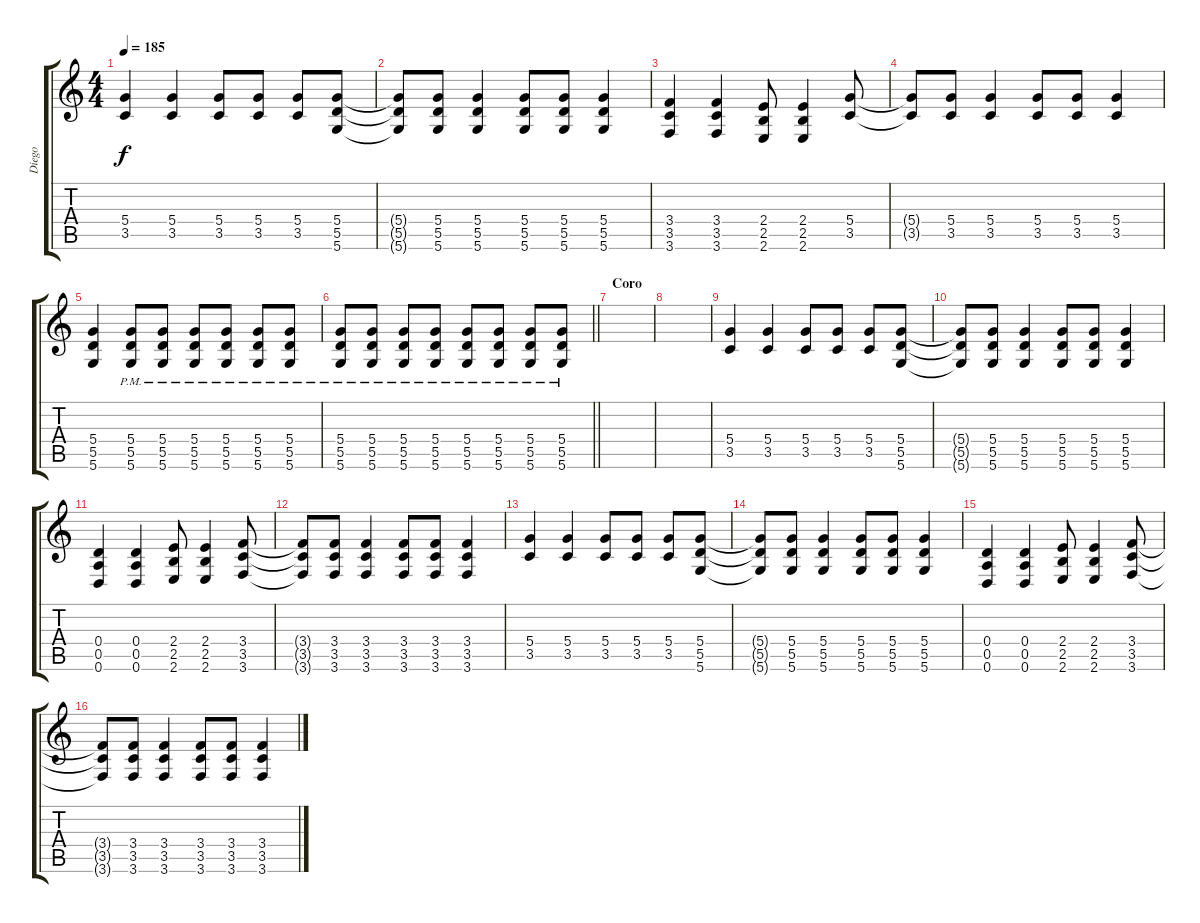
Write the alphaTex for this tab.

\track ("Diego" "Diego") {instrument distortionguitar}
\staff {score tabs}
\tuning (E4 B3 G3 D3 A2 D2) {hide}
\ts (4 4)
\tempo 185
\clef g2
\ks c
(5.4 3.5).4{dy f} (5.4 3.5).4 (5.4 3.5).8 (5.4 3.5).8 (5.4 3.5).8 (5.4 5.5 5.6).8 |
(5.4{t} 5.5{t} 5.6{t}).8 (5.4 5.5 5.6).8 (5.4 5.5 5.6).4 (5.4 5.5 5.6).8 (5.4 5.5 5.6).8 (5.4 5.5 5.6).4 |
(3.4 3.5 3.6).4 (3.4 3.5 3.6).4 (2.4 2.5 2.6).8 (2.4 2.5 2.6).4 (5.4 3.5).8 |
(5.4{t} 3.5{t}).8 (5.4 3.5).8 (5.4 3.5).4 (5.4 3.5).8 (5.4 3.5).8 (5.4 3.5).4 |
(5.4 5.5 5.6).4 (5.4{pm} 5.5{pm} 5.6{pm}).8 (5.4{pm} 5.5{pm} 5.6{pm}).8 (5.4{pm} 5.5{pm} 5.6{pm}).8 (5.4{pm} 5.5{pm} 5.6{pm}).8 (5.4{pm} 5.5{pm} 5.6{pm}).8 (5.4{pm} 5.5{pm} 5.6{pm}).8 |
\barLineRight lightlight
(5.4{pm} 5.5{pm} 5.6{pm}).8 (5.4{pm} 5.5{pm} 5.6{pm}).8 (5.4{pm} 5.5{pm} 5.6{pm}).8 (5.4{pm} 5.5{pm} 5.6{pm}).8 (5.4{pm} 5.5{pm} 5.6{pm}).8 (5.4{pm} 5.5{pm} 5.6{pm}).8 (5.4{pm} 5.5{pm} 5.6{pm}).8 (5.4{pm} 5.5{pm} 5.6{pm}).8 |
\section ("" "Coro")
|
|
(5.4 3.5).4 (5.4 3.5).4 (5.4 3.5).8 (5.4 3.5).8 (5.4 3.5).8 (5.4 5.5 5.6).8 |
(5.4{t} 5.5{t} 5.6{t}).8 (5.4 5.5 5.6).8 (5.4 5.5 5.6).4 (5.4 5.5 5.6).8 (5.4 5.5 5.6).8 (5.4 5.5 5.6).4 |
(0.4 0.5 0.6).4 (0.4 0.5 0.6).4 (2.4 2.5 2.6).8 (2.4 2.5 2.6).4 (3.4 3.5 3.6).8 |
(3.4{t} 3.5{t} 3.6{t}).8 (3.4 3.5 3.6).8 (3.4 3.5 3.6).4 (3.4 3.5 3.6).8 (3.4 3.5 3.6).8 (3.4 3.5 3.6).4 |
(5.4 3.5).4 (5.4 3.5).4 (5.4 3.5).8 (5.4 3.5).8 (5.4 3.5).8 (5.4 5.5 5.6).8 |
(5.4{t} 5.5{t} 5.6{t}).8 (5.4 5.5 5.6).8 (5.4 5.5 5.6).4 (5.4 5.5 5.6).8 (5.4 5.5 5.6).8 (5.4 5.5 5.6).4 |
(0.4 0.5 0.6).4 (0.4 0.5 0.6).4 (2.4 2.5 2.6).8 (2.4 2.5 2.6).4 (3.4 3.5 3.6).8 |
(3.4{t} 3.5{t} 3.6{t}).8 (3.4 3.5 3.6).8 (3.4 3.5 3.6).4 (3.4 3.5 3.6).8 (3.4 3.5 3.6).8 (3.4 3.5 3.6).4
